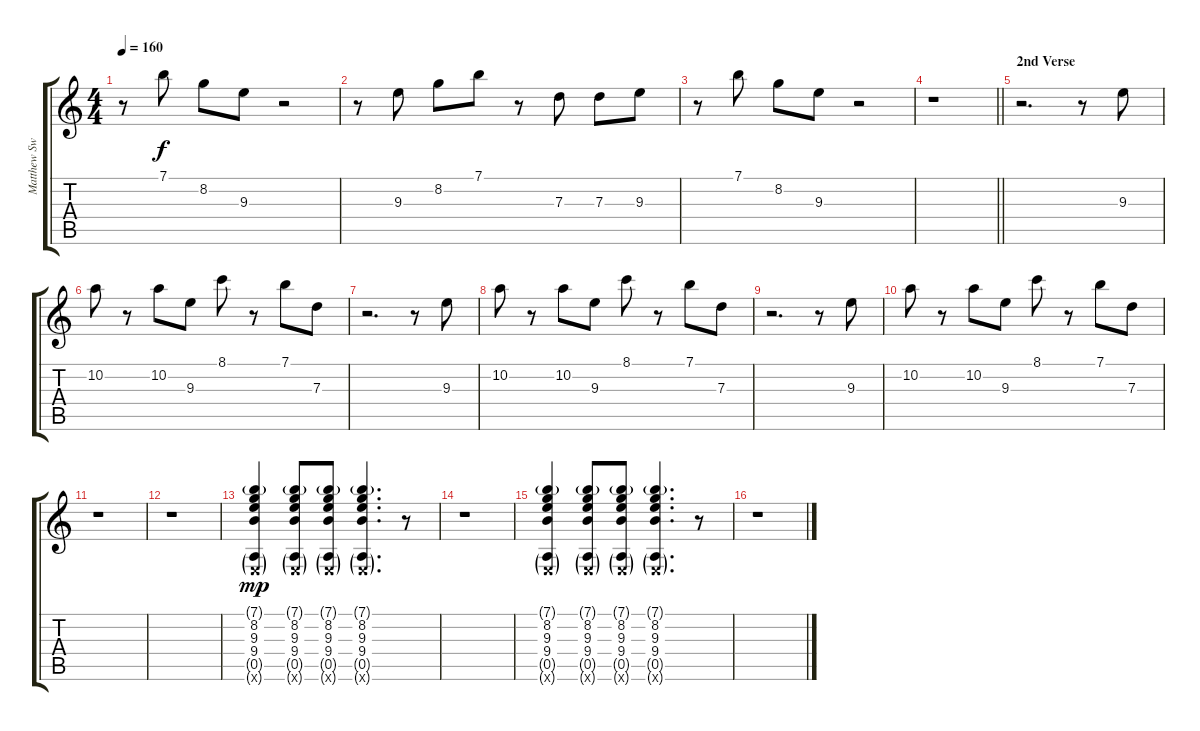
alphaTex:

\track ("Matthew Swinnerton - Guitar" "Matthew Sw") {instrument overdrivenguitar}
\staff {score tabs}
\tuning (E4 B3 G3 D3 A2 E2) {hide}
\ts (4 4)
\tempo 160
\clef g2
\ks c
r.8{dy f} 7.1.8 8.2.8 9.3.8 r.2 |
r.8 9.3.8 8.2.8 7.1.8 r.8 7.3.8 7.3.8 9.3.8 |
r.8 7.1.8 8.2.8 9.3.8 r.2 |
\barLineRight lightlight
r.1 |
\section ("" "2nd Verse")
r.2{d} r.8 9.3.8 |
10.2.8 r.8 10.2.8 9.3.8 8.1.8 r.8 7.1.8 7.3.8 |
r.2{d} r.8 9.3.8 |
10.2.8 r.8 10.2.8 9.3.8 8.1.8 r.8 7.1.8 7.3.8 |
r.2{d} r.8 9.3.8 |
10.2.8 r.8 10.2.8 9.3.8 8.1.8 r.8 7.1.8 7.3.8 |
r.1 |
r.1 |
(7.1{g} 8.2 9.3 9.4 0.5{g} 0.6{g x}).4{dy mp} (7.1{g} 8.2 9.3 9.4 0.5{g} 0.6{g x}).8 (7.1{g} 8.2 9.3 9.4 0.5{g} 0.6{g x}).8 (7.1{g} 8.2 9.3 9.4 0.5{g} 0.6{g x}).4{d} r.8 |
r.1 |
(7.1{g} 8.2 9.3 9.4 0.5{g} 0.6{g x}).4 (7.1{g} 8.2 9.3 9.4 0.5{g} 0.6{g x}).8 (7.1{g} 8.2 9.3 9.4 0.5{g} 0.6{g x}).8 (7.1{g} 8.2 9.3 9.4 0.5{g} 0.6{g x}).4{d} r.8 |
r.1
